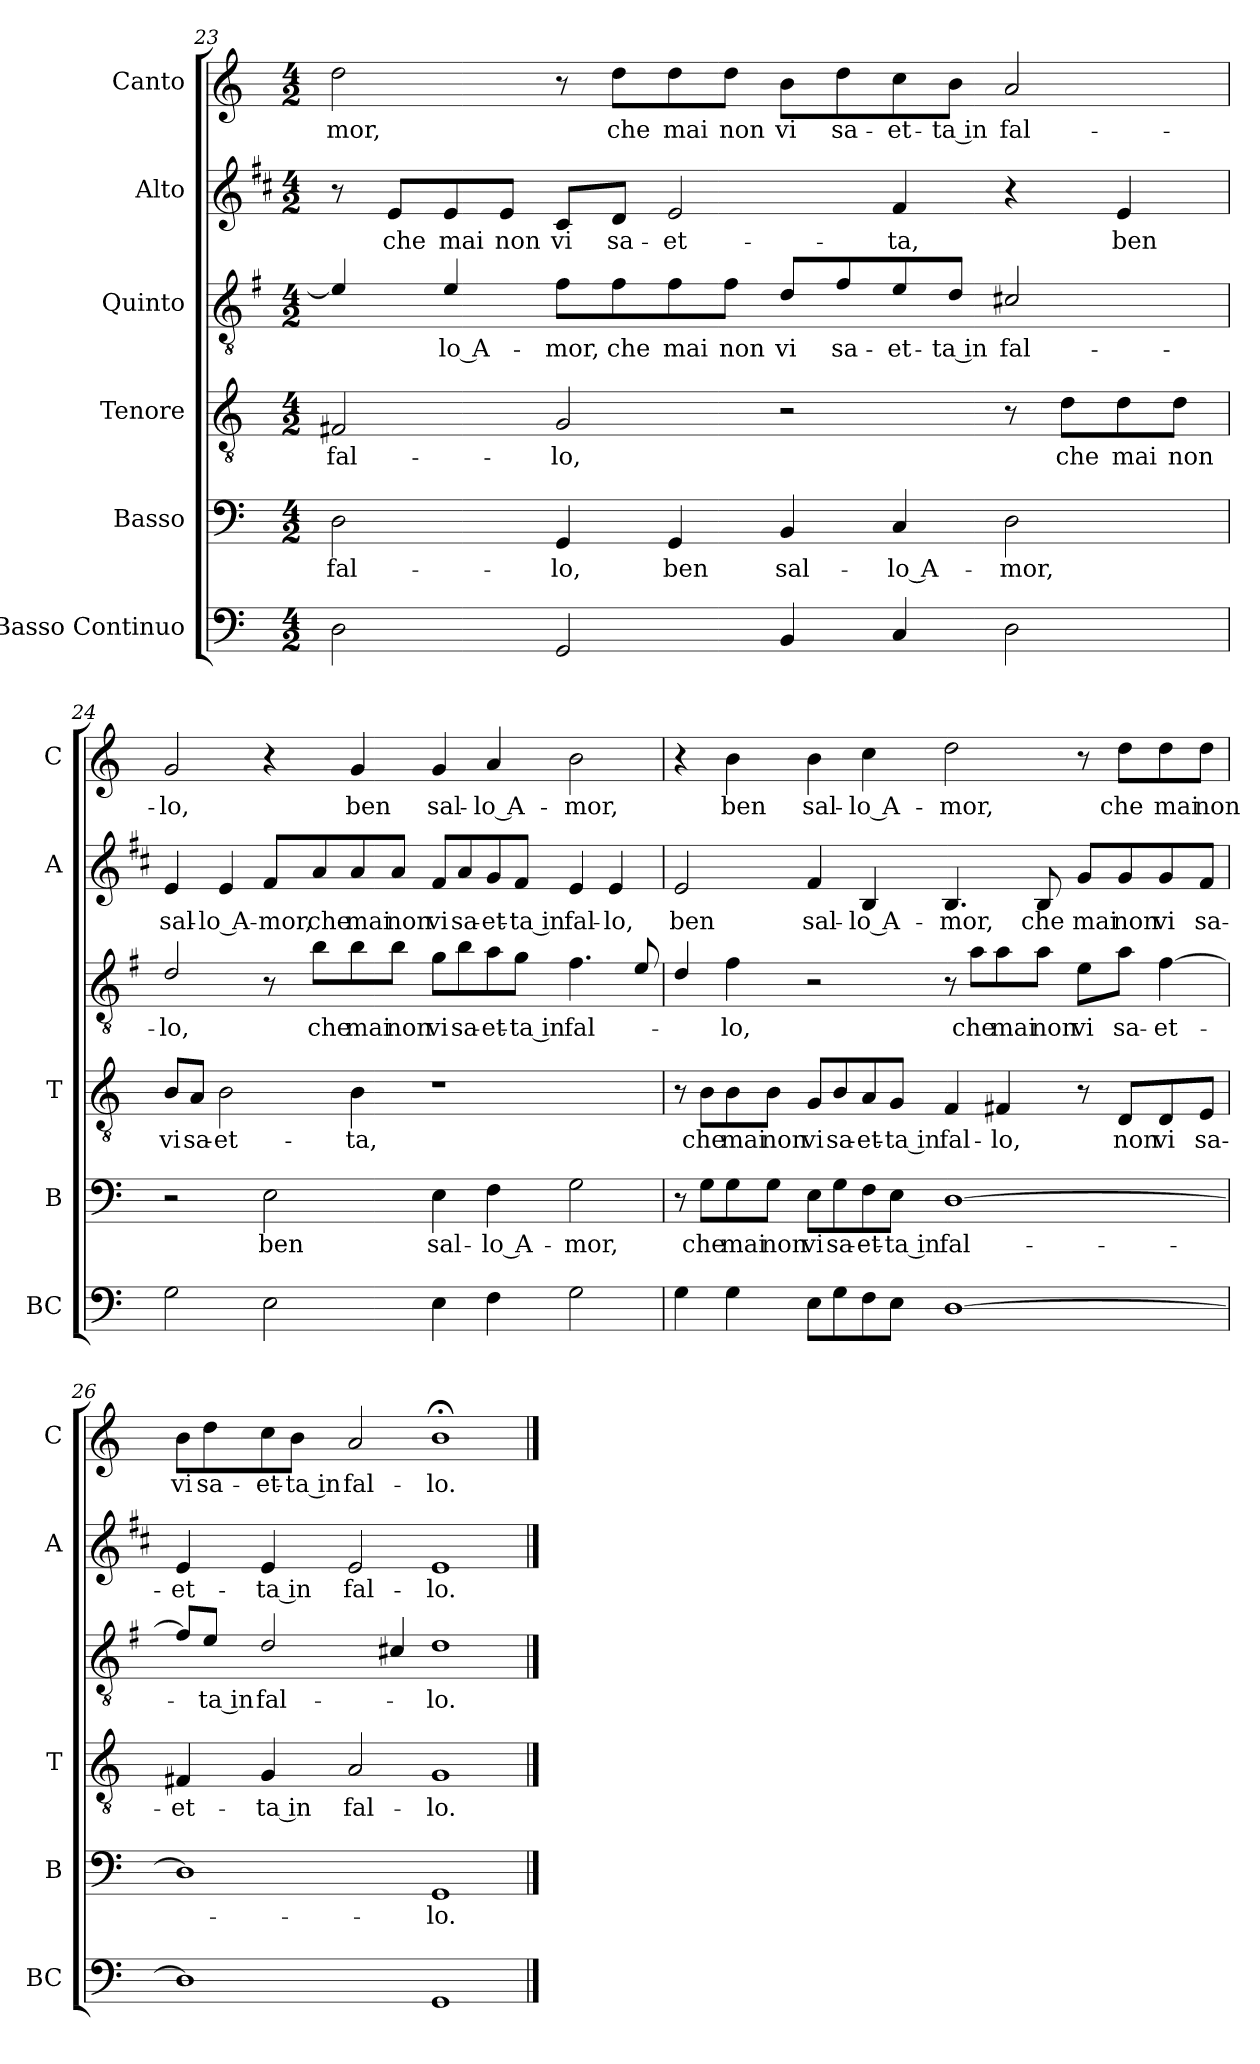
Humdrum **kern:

**kern	**kern	**text	**kern	**text	**kern	**text	**kern	**text	**kern	**text
*part6	*part5	*part5	*part4	*part4	*part3	*part3	*part2	*part2	*part1	*part1
*staff6	*staff5	*staff5	*staff4	*staff4	*staff3	*staff3	*staff2	*staff2	*staff1	*staff1
*I"Basso Continuo	*I"Basso	*	*I"Tenore	*	*I"Quinto	*	*I"Alto	*	*I"Canto	*
*I'BC	*I'B	*	*I'T	*	*	*	*I'A	*	*I'C	*
!!LO:PB:g=z
*clefF4	*clefF4	*	*clefGv2	*	*clefGv2	*	*clefG2	*	*clefG2	*
*	*	*	*	*	*ITrd4c7	*	*ITrd1c2	*	*	*
*k[]	*k[]	*	*k[]	*	*k[]	*	*k[]	*	*k[]	*
*C:	*C:	*	*C:	*	*C:	*	*C:	*	*C:	*
*M4/2	*M4/2	*	*M4/2	*	*M4/2	*	*M4/2	*	*M4/2	*
=23	=23	=23	=23	=23	=23	=23	=23	=23	=23	=23
!	!	!LO:LY:b	!	!LO:LY:b	!	!	!	!	!	!LO:LY:b
2D\	2D\	fal-	2F#X/	fal-	4A/]	.	8r	.	2dd\	-mor,
!	!	!	!	!	!	!	!	!LO:LY:b	!	!
.	.	.	.	.	.	.	8d/L	che	.	.
!	!	!	!	!	!	!LO:LY:b	!	!LO:LY:b	!	!
.	.	.	.	.	4A/	-lo A-	8d/	mai	.	.
!	!	!	!	!	!	!	!	!LO:LY:b	!	!
.	.	.	.	.	.	.	8d/J	non	.	.
!	!	!LO:LY:b	!	!LO:LY:b	!	!LO:LY:b	!	!LO:LY:b	!	!
2GG/	4GG/	-lo,	2G/	-lo,	8B\L	-mor,	8B/L	vi	8r	.
!	!	!	!	!	!	!LO:LY:b	!	!LO:LY:b	!	!LO:LY:b
.	.	.	.	.	8B\	che	8c/J	sa-	8dd\L	che
!	!	!LO:LY:b	!	!	!	!LO:LY:b	!	!LO:LY:b	!	!LO:LY:b
.	4GG/	ben	.	.	8B\	mai	2d/	-et-	8dd\	mai
!	!	!	!	!	!	!LO:LY:b	!	!	!	!LO:LY:b
.	.	.	.	.	8B\J	non	.	.	8dd\J	non
!	!	!LO:LY:b	!	!	!	!LO:LY:b	!	!	!	!LO:LY:b
4BB/	4BB/	sal-	2r	.	8G/L	vi	.	.	8b\L	vi
!	!	!	!	!	!	!LO:LY:b	!	!	!	!LO:LY:b
.	.	.	.	.	8B/	sa-	.	.	8dd\	sa-
!	!	!LO:LY:b	!	!	!	!LO:LY:b	!	!LO:LY:b	!	!LO:LY:b
4C/	4C/	-lo A-	.	.	8A/	-et-	4e/	-ta,	8cc\	-et-
!	!	!	!	!	!	!LO:LY:b	!	!	!	!LO:LY:b
.	.	.	.	.	8G/J	-ta in	.	.	8b\J	-ta in
!	!	!LO:LY:b	!	!	!	!LO:LY:b	!	!	!	!LO:LY:b
2D\	2D\	-mor,	8r	.	2F#X/	fal-	4r	.	2a/	fal-
!	!	!	!	!LO:LY:b	!	!	!	!	!	!
.	.	.	8d\L	che	.	.	.	.	.	.
!	!	!	!	!LO:LY:b	!	!	!	!LO:LY:b	!	!
.	.	.	8d\	mai	.	.	4d/	ben	.	.
!	!	!	!	!LO:LY:b	!	!	!	!	!	!
.	.	.	8d\J	non	.	.	.	.	.	.
=24	=24	=24	=24	=24	=24	=24	=24	=24	=24	=24
!	!	!	!	!LO:LY:b	!	!LO:LY:b	!	!LO:LY:b	!	!LO:LY:b
2G\	2r	.	8B/L	vi	2G/	-lo,	4d/	sal-	2g/	-lo,
!	!	!	!	!LO:LY:b	!	!	!	!	!	!
.	.	.	8A/J	sa-	.	.	.	.	.	.
!	!	!	!	!LO:LY:b	!	!	!	!LO:LY:b	!	!
.	.	.	2B\	-et-	.	.	4d/	-lo A-	.	.
!	!	!LO:LY:b	!	!	!	!	!	!LO:LY:b	!	!
2E\	2E\	ben	.	.	8r	.	8e/L	-mor,	4r	.
!	!	!	!	!	!	!LO:LY:b	!	!LO:LY:b	!	!
.	.	.	.	.	8e\L	che	8g/	che	.	.
!	!	!	!	!LO:LY:b	!	!LO:LY:b	!	!LO:LY:b	!	!LO:LY:b
.	.	.	4B\	-ta,	8e\	mai	8g/	mai	4g/	ben
!	!	!	!	!	!	!LO:LY:b	!	!LO:LY:b	!	!
.	.	.	.	.	8e\J	non	8g/J	non	.	.
!	!	!LO:LY:b	!	!	!	!LO:LY:b	!	!LO:LY:b	!	!LO:LY:b
4E\	4E\	sal-	1r	.	8c\L	vi	8e/L	vi	4g/	sal-
!	!	!	!	!	!	!LO:LY:b	!	!LO:LY:b	!	!
.	.	.	.	.	8e\	sa-	8g/	sa-	.	.
!	!	!LO:LY:b	!	!	!	!LO:LY:b	!	!LO:LY:b	!	!LO:LY:b
4F\	4F\	-lo A-	.	.	8d\	-et-	8f/	-et-	4a/	-lo A-
!	!	!	!	!	!	!LO:LY:b	!	!LO:LY:b	!	!
.	.	.	.	.	8c\J	-ta in	8e/J	-ta in	.	.
!	!	!LO:LY:b	!	!	!	!LO:LY:b	!	!LO:LY:b	!	!LO:LY:b
2G\	2G\	-mor,	.	.	4.B\	fal-	4d/	fal-	2b\	-mor,
!	!	!	!	!	!	!	!	!LO:LY:b	!	!
.	.	.	.	.	.	.	4d/	-lo,	.	.
.	.	.	.	.	8A/	.	.	.	.	.
!!LO:LB:g=z
=25	=25	=25	=25	=25	=25	=25	=25	=25	=25	=25
!	!	!	!	!	!	!	!	!LO:LY:b	!	!
4G\	8r	.	8r	.	4G/	.	2d/	ben	4r	.
!	!	!LO:LY:b	!	!LO:LY:b	!	!	!	!	!	!
.	8G\L	che	8B\L	che	.	.	.	.	.	.
!	!	!LO:LY:b	!	!LO:LY:b	!	!LO:LY:b	!	!	!	!LO:LY:b
4G\	8G\	mai	8B\	mai	4B\	-lo,	.	.	4b\	ben
!	!	!LO:LY:b	!	!LO:LY:b	!	!	!	!	!	!
.	8G\J	non	8B\J	non	.	.	.	.	.	.
!	!	!LO:LY:b	!	!LO:LY:b	!	!	!	!LO:LY:b	!	!LO:LY:b
8E\L	8E\L	vi	8G/L	vi	2r	.	4e/	sal-	4b\	sal-
!	!	!LO:LY:b	!	!LO:LY:b	!	!	!	!	!	!
8G\	8G\	sa-	8B/	sa-	.	.	.	.	.	.
!	!	!LO:LY:b	!	!LO:LY:b	!	!	!	!LO:LY:b	!	!LO:LY:b
8F\	8F\	-et-	8A/	-et-	.	.	4A/	-lo A-	4cc\	-lo A-
!	!	!LO:LY:b	!	!LO:LY:b	!	!	!	!	!	!
8E\J	8E\J	-ta in	8G/J	-ta in	.	.	.	.	.	.
!	!	!LO:LY:b	!	!LO:LY:b	!	!	!	!LO:LY:b	!	!LO:LY:b
[1D	[1D	fal-	4F/	fal-	8r	.	4.A/	-mor,	2dd\	-mor,
!	!	!	!	!	!	!LO:LY:b	!	!	!	!
.	.	.	.	.	8d\L	che	.	.	.	.
!	!	!	!	!LO:LY:b	!	!LO:LY:b	!	!	!	!
.	.	.	4F#X/	-lo,	8d\	mai	.	.	.	.
!	!	!	!	!	!	!LO:LY:b	!	!LO:LY:b	!	!
.	.	.	.	.	8d\J	non	8A/	che	.	.
!	!	!	!	!	!	!LO:LY:b	!	!LO:LY:b	!	!
.	.	.	8r	.	8A\L	vi	8f/L	mai	8r	.
!	!	!	!	!LO:LY:b	!	!LO:LY:b	!	!LO:LY:b	!	!LO:LY:b
.	.	.	8D/L	non	8d\J	sa-	8f/	non	8dd\L	che
!	!	!	!	!LO:LY:b	!	!LO:LY:b	!	!LO:LY:b	!	!LO:LY:b
.	.	.	8D/	vi	[4B\	-et-	8f/	vi	8dd\	mai
!	!	!	!	!LO:LY:b	!	!	!	!LO:LY:b	!	!LO:LY:b
.	.	.	8E/J	sa-	.	.	8e/J	sa-	8dd\J	non
=26	=26	=26	=26	=26	=26	=26	=26	=26	=26	=26
!	!	!	!	!LO:LY:b	!	!	!	!LO:LY:b	!	!LO:LY:b
1D]	1D]	.	4F#X/	-et-	8B/L]	.	4d/	-et-	8b\L	vi
!	!	!	!	!	!	!LO:LY:b	!	!	!	!LO:LY:b
.	.	.	.	.	8A/J	-ta in	.	.	8dd\	sa-
!	!	!	!	!LO:LY:b	!	!LO:LY:b	!	!LO:LY:b	!	!LO:LY:b
.	.	.	4G/	-ta in	2G/	fal-	4d/	-ta in	8cc\	-et-
!	!	!	!	!	!	!	!	!	!	!LO:LY:b
.	.	.	.	.	.	.	.	.	8b\J	-ta in
!	!	!	!	!LO:LY:b	!	!	!	!LO:LY:b	!	!LO:LY:b
.	.	.	2A/	fal-	.	.	2d/	fal-	2a/	fal-
.	.	.	.	.	4F#X/	.	.	.	.	.
!	!	!LO:LY:b	!	!LO:LY:b	!	!LO:LY:b	!	!LO:LY:b	!	!LO:LY:b
1GG	1GG	-lo.	1G	-lo.	1G	-lo.	1d	-lo.	1b;<	-lo.
==	==	==	==	==	==	==	==	==	==	==
*-	*-	*-	*-	*-	*-	*-	*-	*-	*-	*-
